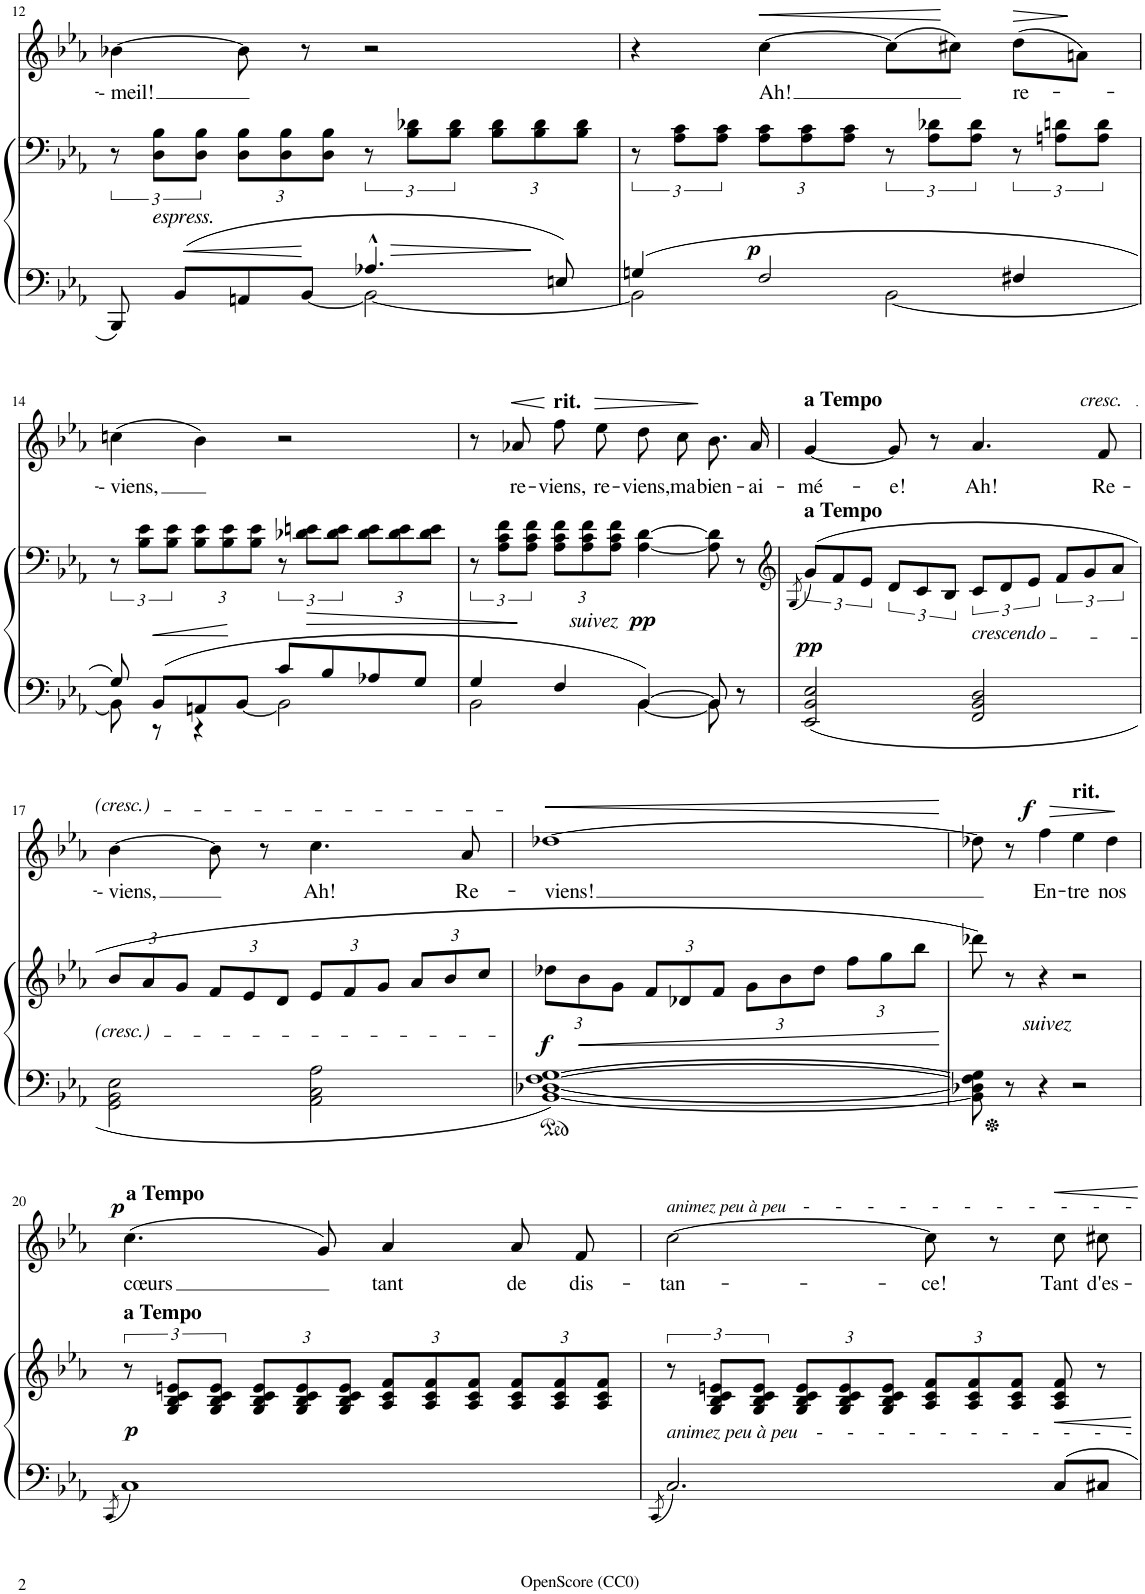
**kern	**kern	**dynam	**kern	**text	**dynam
*part2	*part2	*part2	*part1	*part1	*part1
*staff3	*staff2	*staff2/3	*staff1	*staff1	*staff1
*I"Piano	*	*	*I"Chant Voice	*	*
*I'Pno	*	*	*	*	*
!!LO:PB:g=z
*clefF4	*clefF4	*	*clefG2	*	*
*k[b-e-a-]	*k[b-e-a-]	*	*k[b-e-a-]	*	*
*M4/4	*M4/4	*	*M4/4	*	*
*met(c)	*met(c)	*	*met(c)	*	*
=12	=12	=12	=12	=12	=12
*^	*	*	*	*	*
!	!	!	!	!	!LO:LY:b	!
8BBB-/	2ryy	12r	.	[4b-X\	-- meil!	.
!	!	!LO:TX:b:i:t=espress.	!	!	!	!
.	.	12D\ 12B-\L	.	.	.	.
8BB-/L	.	.	.	.	.	.
.	.	12D\ 12B-\J	.	.	.	.
*	*	*Xbrackettup	*	*	*	*
8AAn/	.	12D\ 12B-\L	.	8b-\]	.	.
.	.	12D\ 12B-\	.	.	.	.
[<8BB-/J	.	.	.	8r	.	.
.	.	12D\ 12B-\J	.	.	.	.
*	*	*brackettup	*	*	*	*
4.A-X^^/	2BB-\_	12r	.	2r	.	.
.	.	12B-\ 12d-X\L	.	.	.	.
.	.	12B-\ 12d-\J	.	.	.	.
*	*	*Xbrackettup	*	*	*	*
.	.	12B-\ 12d-\L	.	.	.	.
.	.	12B-\ 12d-\	.	.	.	.
8En/	.	.	.	.	.	.
.	.	12B-\ 12d-\J	.	.	.	.
=13	=13	=13	=13	=13	=13	=13
*	*	*brackettup	*	*	*	*
4Gn/	2BB-\]	12r	.	4r	.	.
.	.	12A-\ 12c\L	.	.	.	.
.	.	12A-\ 12c\J	.	.	.	.
*	*	*Xbrackettup	*	*	*	*
!	!	!	!LO:DY:a=2	!	!LO:LY:b	!LO:HP:b
2F/	.	12A-\ 12c\L	p	[4cc\	Ah!	<
.	.	12A-\ 12c\	.	.	.	.
.	.	12A-\ 12c\J	.	.	.	.
*	*	*brackettup	*	*	*	*
.	[2BB-\	12r	.	(8cc\L]	.	.
.	.	12A-\ 12d-X\L	.	.	.	.
.	.	.	.	8cc#X\J)	.	[
.	.	12A-\ 12d-\J	.	.	.	.
!	!	!	!	!	!LO:LY:b	!LO:HP:b
4F#X/	.	12r	.	(8dd\L	re-	>
.	.	12An\ 12dn\L	.	.	.	.
.	.	.	.	8an\J)	.	]
.	.	12A\ 12d\J	.	.	.	.
!!LO:LB:g=z
=14	=14	=14	=14	=14	=14	=14
!	!	!	!	!	!LO:LY:b	!
8G/	8BB-\]	12r	.	(4ccn\	-- viens,	.
.	.	12B-\ 12e-\L	.	.	.	.
8BB-/L	8r	.	.	.	.	.
.	.	12B-\ 12e-\J	.	.	.	.
*	*	*Xbrackettup	*	*	*	*
8AAn/	4r	12B-\ 12e-\L	.	4b-\)	.	.
.	.	12B-\ 12e-\	.	.	.	.
[<8BB-/J	.	.	.	.	.	.
.	.	12B-\ 12e-\J	.	.	.	.
*	*	*brackettup	*	*	*	*
8c/L	2BB-\]	12r	.	2r	.	.
!	!	!	!LO:HP:b	!	!	!
.	.	12d-X\ 12en\L	>	.	.	.
8B-/	.	.	.	.	.	.
.	.	12d-\ 12e\J	.	.	.	.
*	*	*Xbrackettup	*	*	*	*
8A-X/	.	12d-\ 12e\L	.	.	.	.
.	.	12d-\ 12e\	.	.	.	.
8G/J	.	.	.	.	.	.
.	.	12d-\ 12e\J	.	.	.	.
=15	=15	=15	=15	=15	=15	=15
*	*	*brackettup	*	*	*	*
4G/	2BB-\	12r	.	8r	.	.
.	.	12A-\ 12c\ 12f\L	.	.	.	.
!	!	!	!	!	!LO:LY:b	!LO:HP:b
.	.	.	.	8a-X/	re-	<
.	.	12A-\ 12c\ 12f\J	]	.	.	.
*	*	*Xbrackettup	*	*	*	*
!	!	!	!	!LO:TX:a:B:t=rit.	!	!
!	!	!LO:TX:b:i:t=suivez	!	!	!	!
!	!	!	!	!	!LO:LY:b	!
4F/	.	12A-\ 12c\ 12f\L	.	8ff\	-viens,	[
.	.	12A-\ 12c\ 12f\	.	.	.	.
!	!	!	!	!	!LO:LY:b	!LO:HP:b
.	.	.	.	8ee-\	re-	>
.	.	12A-\ 12c\ 12f\J	.	.	.	.
!	!	!	!LO:DY:b	!	!LO:LY:b	!
[4BB-/	[4BB-\	[4A-\ [4d\	pp	8dd\	-viens,	.
!	!	!	!	!	!LO:LY:b	!
.	.	.	.	8cc\	ma	.
!	!	!	!	!	!LO:LY:b	!
8BB-/]	8BB-\]	8A-\] 8d\]	.	8.b-\	bien-	]
8r	8ryy	8r	.	.	.	.
!	!	!	!	!	!LO:LY:b	!
.	.	.	.	16a-/	-ai-	.
*v	*v	*	*	*	*	*
=16	=16	=16	=16	=16	=16
*	*clefG2	*	*	*	*
.	(8qG/	.	.	.	.
*	*brackettup	*	*	*	*
!	!	!	!LO:TX:a:B:t=a Tempo	!	!
!	!LO:TX:a:B:t=a Tempo	!	!	!	!
!	!	!LO:DY:a=2	!	!LO:LY:b	!
2EE-/ 2BB-/ 2E-/	(12g/L)	pp	[4g/	-mé-	.
.	12f/	.	.	.	.
.	12e-/J	.	.	.	.
!	!	!	!	!LO:LY:b	!
.	12d/L	.	8g/]	-e!	.
.	12c/	.	.	.	.
.	.	.	8r	.	.
.	12B-/J	.	.	.	.
!	!LO:TX:b:i:t=crescendo	!	!	!	!
!	!	!	!	!LO:LY:b	!
2FF/ 2BB-/ 2D/	12c/L	.	4.a-/	Ah!	.
.	12d/	.	.	.	.
.	12e-/J	.	.	.	.
.	12f/L	.	.	.	.
.	12g/	.	.	.	.
!	!	!	!LO:TX:a:i:t=cresc.	!	!
!	!	!	!	!LO:LY:b	!
.	.	.	8f/	Re-	.
.	12a-/J	.	.	.	.
!!LO:LB:g=z
=17	=17	=17	=17	=17	=17
*	*Xbrackettup	*	*	*	*
!	!	!	!	!LO:LY:b	!
2GG\ 2BB-\ 2E-\	12b-/L	.	[4b-\	-- viens,	.
.	12a-/	.	.	.	.
.	12g/J	.	.	.	.
.	12f/L	.	8b-\]	.	.
.	12e-/	.	.	.	.
.	.	.	8r	.	.
.	12d/J	.	.	.	.
!	!	!	!	!LO:LY:b	!
2AA-\ 2C\ 2A-\	12e-/L	.	4.cc\	Ah!	.
.	12f/	.	.	.	.
.	12g/J	.	.	.	.
.	12a-/L	.	.	.	.
.	12b-/	.	.	.	.
!	!	!	!	!LO:LY:b	!
.	.	.	8a-/	Re-	.
.	12cc/J	.	.	.	.
=18	=18	=18	=18	=18	=18
!	!	!LO:DY:b	!	!LO:LY:b	!LO:HP:b
[1BB- [<1D-X [>1F [1G	12dd-X\L	f	[1dd-X	-viens!	<
!	!	!LO:HP:b	!	!	!
.	12b-\	<	.	.	.
.	12g\J	.	.	.	.
.	12f/L	.	.	.	.
.	12d-X/	.	.	.	.
.	12f/J	.	.	.	.
.	12g\L	.	.	.	.
.	12b-\	.	.	.	.
.	12dd-\J	.	.	.	.
.	12ff\L	.	.	.	.
.	12gg\	.	.	.	.
.	12bb-\J	.	.	.	.
.	.	[	.	.	[
=19	=19	=19	=19	=19	=19
8BB-\] 8D-X\] 8F\] 8G\]	8ddd-X\)	.	8dd-X\]	.	.
!	!LO:TX:b:i:t=suivez	!	!	!	!
8r	8r	.	8r	.	.
!	!	!	!	!LO:LY:b	!LO:HP:b
!	!	!	!	!	!LO:DY:n=1:a
4r	4r	.	4ff\	En-	> f
!	!	!	!LO:TX:a:B:t=rit.	!	!
!	!	!	!	!LO:LY:b	!
2r	2r	.	4ee-\	-tre	.
!	!	!	!	!LO:LY:b	!
.	.	.	4dd-\	nos	]
!!LO:LB:g=z
=20	=20	=20	=20	=20	=20
8qCC/	.	.	.	.	.
*	*brackettup	*	*	*	*
!	!	!	!LO:TX:a:B:t=a Tempo	!	!
!	!LO:TX:a:B:t=a Tempo	!	!	!	!
!	!	!LO:DY:b	!	!LO:LY:b	!LO:DY:a
1C	12r	p	(4.cc\	cœurs	p
.	12G/ 12B-/ 12c/ 12en/L	.	.	.	.
.	12G/ 12B-/ 12c/ 12e/J	.	.	.	.
*	*Xbrackettup	*	*	*	*
.	12G/ 12B-/ 12c/ 12e/L	.	.	.	.
.	12G/ 12B-/ 12c/ 12e/	.	.	.	.
.	.	.	8g/)	.	.
.	12G/ 12B-/ 12c/ 12e/J	.	.	.	.
!	!	!	!	!LO:LY:b	!
.	12A-/ 12c/ 12f/L	.	4a-/	tant	.
.	12A-/ 12c/ 12f/	.	.	.	.
.	12A-/ 12c/ 12f/J	.	.	.	.
!	!	!	!	!LO:LY:b	!
.	12A-/ 12c/ 12f/L	.	8a-/	de	.
.	12A-/ 12c/ 12f/	.	.	.	.
!	!	!	!	!LO:LY:b	!
.	.	.	8f/	dis-	.
.	12A-/ 12c/ 12f/J	.	.	.	.
=21	=21	=21	=21	=21	=21
8qCC/	.	.	.	.	.
*	*brackettup	*	*	*	*
!	!	!	!LO:TX:a:t=animez peu à peu	!	!
!LO:TX:a:t=animez peu à peu	!	!	!	!	!
!	!	!	!	!LO:LY:b	!
2.C/	12r	.	[2cc\	-tan-	.
.	12G/ 12B-/ 12c/ 12en/L	.	.	.	.
.	12G/ 12B-/ 12c/ 12e/J	.	.	.	.
*	*Xbrackettup	*	*	*	*
.	12G/ 12B-/ 12c/ 12e/L	.	.	.	.
.	12G/ 12B-/ 12c/ 12e/	.	.	.	.
.	12G/ 12B-/ 12c/ 12e/J	.	.	.	.
!	!	!	!	!LO:LY:b	!
.	12A-/ 12c/ 12f/L	.	8cc\]	-ce!	.
.	12A-/ 12c/ 12f/	.	.	.	.
.	.	.	8r	.	.
.	12A-/ 12c/ 12f/J	.	.	.	.
!	!	!	!	!LO:LY:b	!
8C/L	8A-/ 8c/ 8f/	.	8cc\	Tant	.
!	!	!	!	!LO:LY:b	!
8C#X/J	8r	.	8cc#X\	d'es-	.
=	=	=	=	=	=
*-	*-	*-	*-	*-	*-
